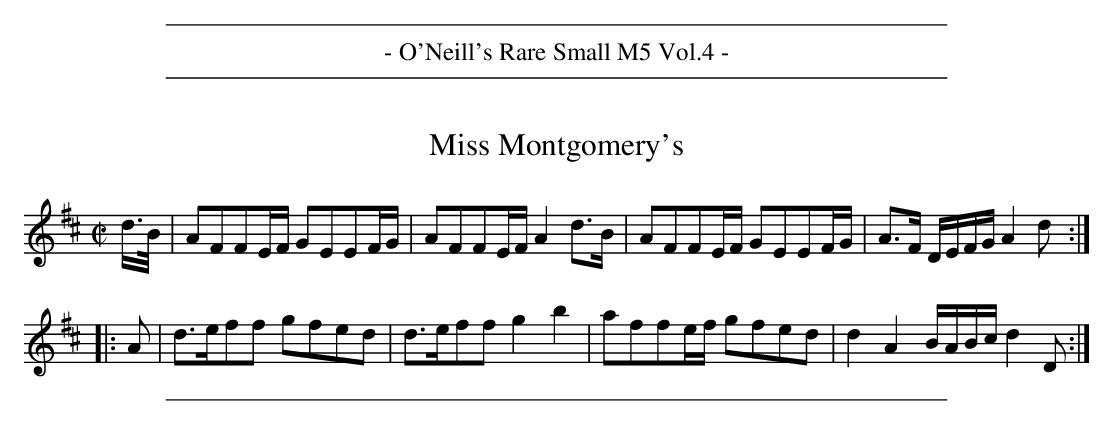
X:1
T: Miss Montgomery's
M: C|
L: 1/16
K: D
d>B |\
A2F2F2EF G2E2E2FG | A2F2F2EF A4 d3B |\
A2F2F2EF G2E2E2FG | A3F DEFG A4 d2 ::
A2 |\
d3ef2f2 g2f2e2d2 | d3ef2f2 g4b4 |\
a2f2f2ef g2f2e2d2 | d4A4 BABc d4D2 :|
